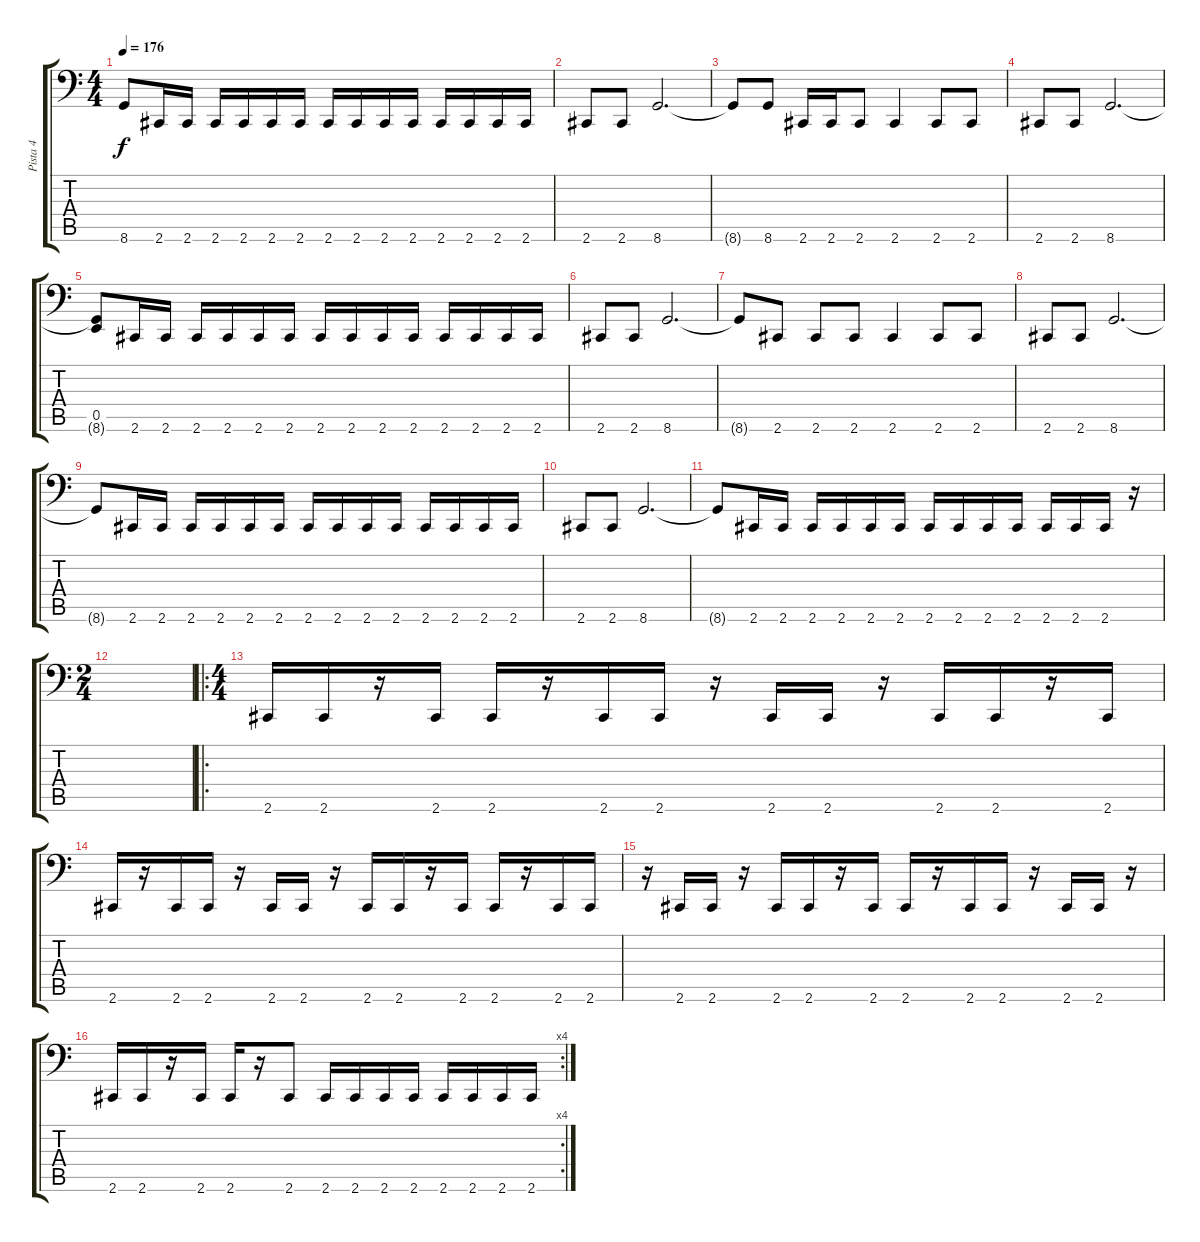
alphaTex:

\track ("Pista 4" "Pista 4") {instrument slapbass2}
\staff {score tabs}
\tuning (C3 G2 D2 A1 E1 B0) {hide}
\ts (4 4)
\tempo 176
\clef f4
\ks c
8.6{t}.8{dy f} 2.6.16 2.6.16 2.6.16 2.6.16 2.6.16 2.6.16 2.6.16 2.6.16 2.6.16 2.6.16 2.6.16 2.6.16 2.6.16 2.6.16 |
2.6.8 2.6.8 8.6.2{d} |
8.6{t}.8 8.6.8 2.6.16 2.6.16 2.6.8 2.6.4 2.6.8 2.6.8 |
2.6.8 2.6.8 8.6.2{d} |
(0.5 8.6{t}).8 2.6.16 2.6.16 2.6.16 2.6.16 2.6.16 2.6.16 2.6.16 2.6.16 2.6.16 2.6.16 2.6.16 2.6.16 2.6.16 2.6.16 |
2.6.8 2.6.8 8.6.2{d} |
8.6{t}.8 2.6.8 2.6.8 2.6.8 2.6.4 2.6.8 2.6.8 |
2.6.8 2.6.8 8.6.2{d} |
8.6{t}.8 2.6.16 2.6.16 2.6.16 2.6.16 2.6.16 2.6.16 2.6.16 2.6.16 2.6.16 2.6.16 2.6.16 2.6.16 2.6.16 2.6.16 |
2.6.8 2.6.8 8.6.2{d} |
8.6{t}.8 2.6.16 2.6.16 2.6.16 2.6.16 2.6.16 2.6.16 2.6.16 2.6.16 2.6.16 2.6.16 2.6.16 2.6.16 2.6.16 r.16 |
\ts (2 4)
|
\ro
\ts (4 4)
2.6.16 2.6.16 r.16 2.6.16 2.6.16 r.16 2.6.16 2.6.16 r.16 2.6.16 2.6.16 r.16 2.6.16 2.6.16 r.16 2.6.16 |
2.6.16 r.16 2.6.16 2.6.16 r.16 2.6.16 2.6.16 r.16 2.6.16 2.6.16 r.16 2.6.16 2.6.16 r.16 2.6.16 2.6.16 |
r.16 2.6.16 2.6.16 r.16 2.6.16 2.6.16 r.16 2.6.16 2.6.16 r.16 2.6.16 2.6.16 r.16 2.6.16 2.6.16 r.16 |
\rc 4
2.6.16 2.6.16 r.16 2.6.16 2.6.16 r.16 2.6.8 2.6.16 2.6.16 2.6.16 2.6.16 2.6.16 2.6.16 2.6.16 2.6.16
